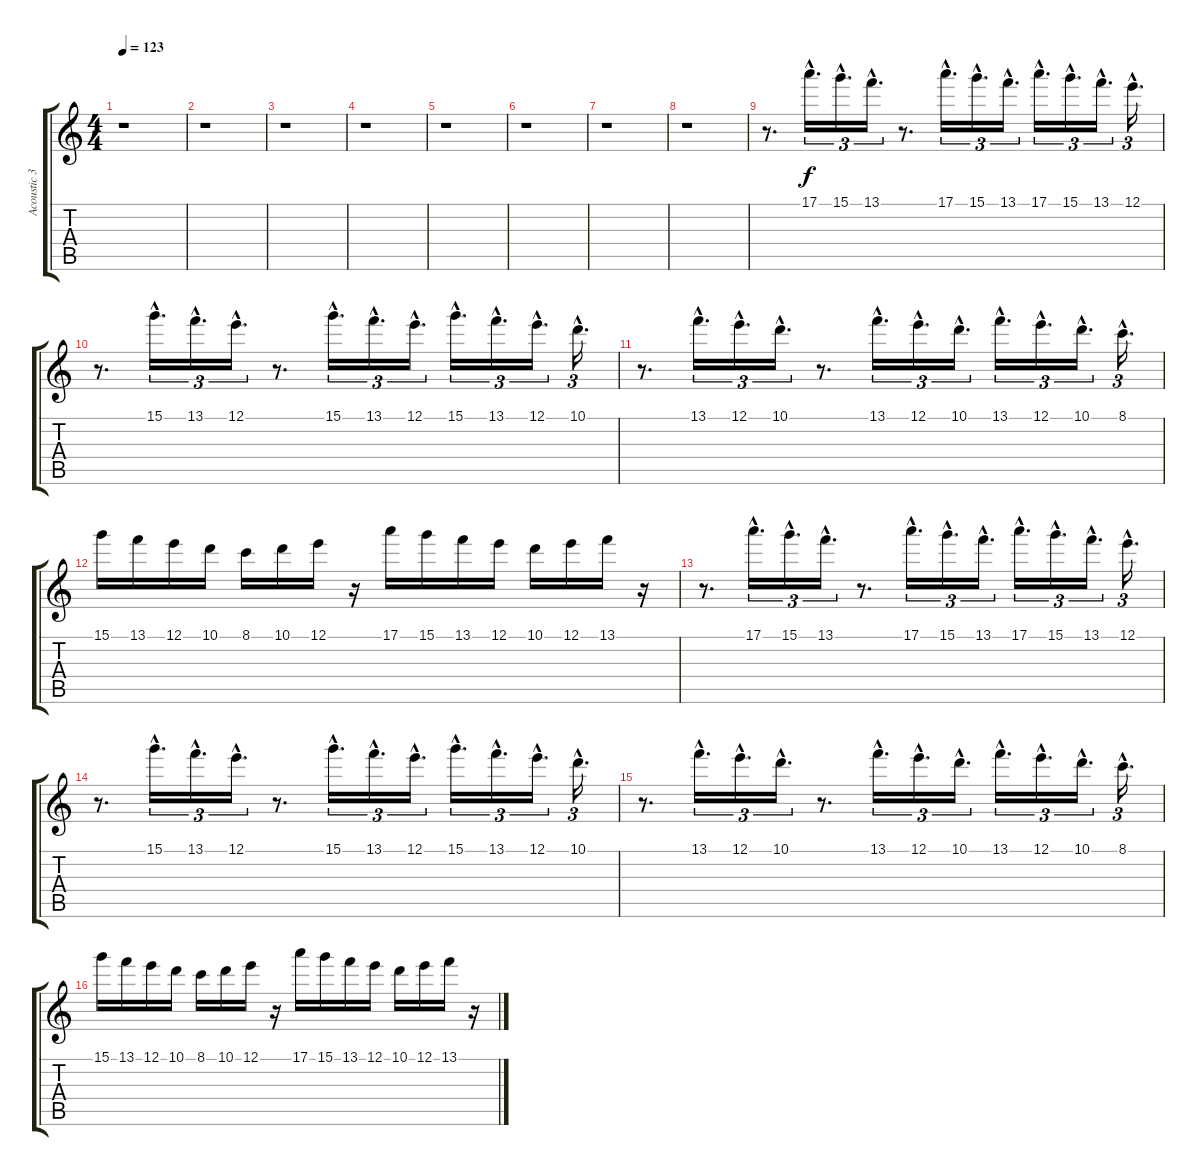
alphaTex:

\track ("Acoustic 3" "Acoustic 3") {instrument acousticguitarsteel}
\staff {score tabs}
\tuning (E4 B3 G3 D3 A2 D2) {hide}
\ts (4 4)
\tempo 123
\clef g2
\ks c
r.1{dy f} |
r.1 |
r.1 |
r.1 |
r.1 |
r.1 |
r.1 |
r.1 |
r.8{d} 17.1{hac}.16{d tu (3 2)} 15.1{hac}.16{d tu (3 2)} 13.1{hac}.16{d tu (3 2)} r.8{d} 17.1{hac}.16{d tu (3 2)} 15.1{hac}.16{d tu (3 2)} 13.1{hac}.16{d tu (3 2)} 17.1{hac}.16{d tu (3 2)} 15.1{hac}.16{d tu (3 2)} 13.1{hac}.16{d tu (3 2)} 12.1{hac}.16{d tu (3 2)} |
r.8{d} 15.1{hac}.16{d tu (3 2)} 13.1{hac}.16{d tu (3 2)} 12.1{hac}.16{d tu (3 2)} r.8{d} 15.1{hac}.16{d tu (3 2)} 13.1{hac}.16{d tu (3 2)} 12.1{hac}.16{d tu (3 2)} 15.1{hac}.16{d tu (3 2)} 13.1{hac}.16{d tu (3 2)} 12.1{hac}.16{d tu (3 2)} 10.1{hac}.16{d tu (3 2)} |
r.8{d} 13.1{hac}.16{d tu (3 2)} 12.1{hac}.16{d tu (3 2)} 10.1{hac}.16{d tu (3 2)} r.8{d} 13.1{hac}.16{d tu (3 2)} 12.1{hac}.16{d tu (3 2)} 10.1{hac}.16{d tu (3 2)} 13.1{hac}.16{d tu (3 2)} 12.1{hac}.16{d tu (3 2)} 10.1{hac}.16{d tu (3 2)} 8.1{hac}.16{d tu (3 2)} |
15.1.16 13.1.16 12.1.16 10.1.16 8.1.16 10.1.16 12.1.16 r.16 17.1.16 15.1.16 13.1.16 12.1.16 10.1.16 12.1.16 13.1.16 r.16 |
r.8{d} 17.1{hac}.16{d tu (3 2)} 15.1{hac}.16{d tu (3 2)} 13.1{hac}.16{d tu (3 2)} r.8{d} 17.1{hac}.16{d tu (3 2)} 15.1{hac}.16{d tu (3 2)} 13.1{hac}.16{d tu (3 2)} 17.1{hac}.16{d tu (3 2)} 15.1{hac}.16{d tu (3 2)} 13.1{hac}.16{d tu (3 2)} 12.1{hac}.16{d tu (3 2)} |
r.8{d} 15.1{hac}.16{d tu (3 2)} 13.1{hac}.16{d tu (3 2)} 12.1{hac}.16{d tu (3 2)} r.8{d} 15.1{hac}.16{d tu (3 2)} 13.1{hac}.16{d tu (3 2)} 12.1{hac}.16{d tu (3 2)} 15.1{hac}.16{d tu (3 2)} 13.1{hac}.16{d tu (3 2)} 12.1{hac}.16{d tu (3 2)} 10.1{hac}.16{d tu (3 2)} |
r.8{d} 13.1{hac}.16{d tu (3 2)} 12.1{hac}.16{d tu (3 2)} 10.1{hac}.16{d tu (3 2)} r.8{d} 13.1{hac}.16{d tu (3 2)} 12.1{hac}.16{d tu (3 2)} 10.1{hac}.16{d tu (3 2)} 13.1{hac}.16{d tu (3 2)} 12.1{hac}.16{d tu (3 2)} 10.1{hac}.16{d tu (3 2)} 8.1{hac}.16{d tu (3 2)} |
15.1.16 13.1.16 12.1.16 10.1.16 8.1.16 10.1.16 12.1.16 r.16 17.1.16 15.1.16 13.1.16 12.1.16 10.1.16 12.1.16 13.1.16 r.16
